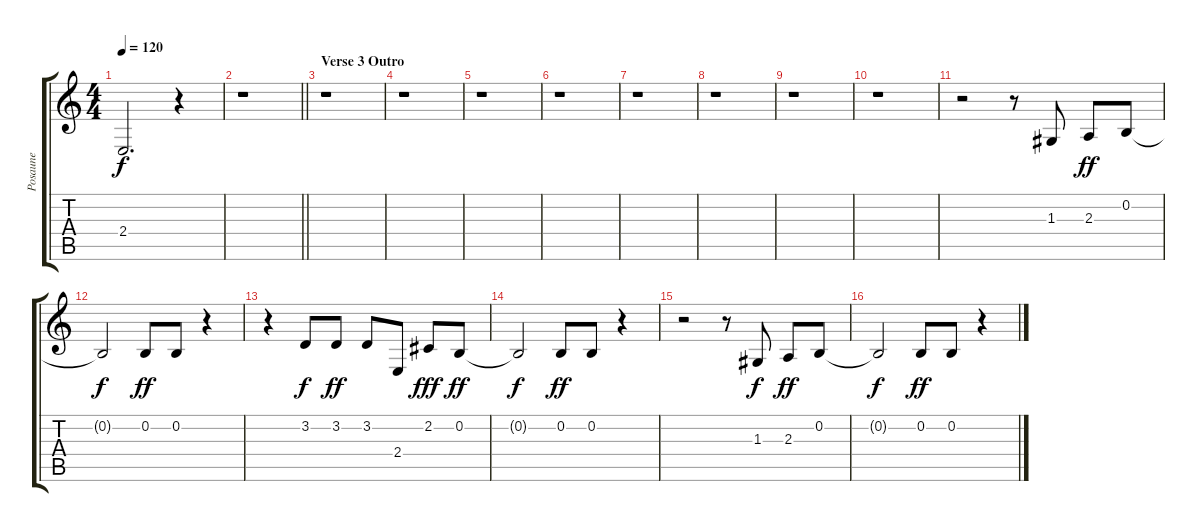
\track ("Posaune" "Posaune") {instrument trombone}
\staff {score tabs}
\tuning (E4 B3 G3 D3 A2 E2) {hide}
\ts (4 4)
\tempo 120
\clef g2
\ks c
2.4{t}.2{d dy f} r.4 |
\barLineRight lightlight
r.1 |
\section ("" "Verse 3 Outro")
r.1 |
r.1 |
r.1 |
r.1 |
r.1 |
r.1 |
r.1 |
r.1 |
r.2 r.8 1.3.8 2.3.8{dy ff} 0.2.8 |
0.2{t}.2{dy f} 0.2.8{dy ff} 0.2.8 r.4 |
r.4 3.2.8{dy f} 3.2.8{dy ff} 3.2.8 2.4.8 2.2.8{dy fff} 0.2.8{dy ff} |
0.2{t}.2{dy f} 0.2.8{dy ff} 0.2.8 r.4 |
r.2 r.8 1.3.8{dy f} 2.3.8{dy ff} 0.2.8 |
0.2{t}.2{dy f} 0.2.8{dy ff} 0.2.8 r.4
